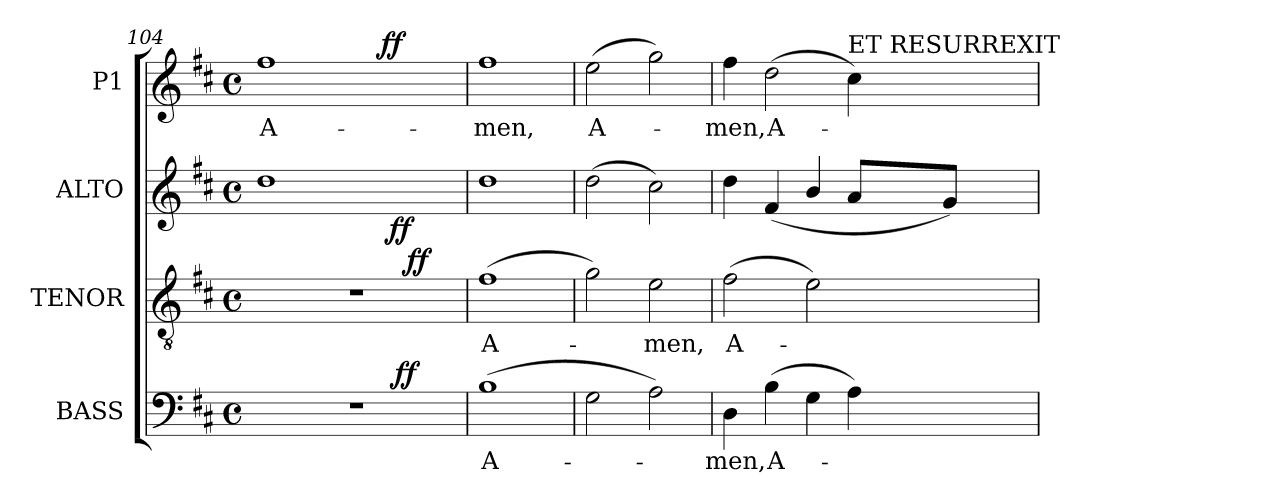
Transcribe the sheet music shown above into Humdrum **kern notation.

**kern	**text	**dynam	**kern	**text	**dynam	**kern	**dynam	**kern	**text	**dynam
*part4	*part4	*part4	*part3	*part3	*part3	*part2	*part2	*part1	*part1	*part1
*staff4	*staff4	*staff4	*staff3	*staff3	*staff3	*staff2	*staff2	*staff1	*staff1	*staff1
*I"BASS	*	*	*I"TENOR	*	*	*I"ALTO	*	*I"P1	*	*
*clefF4	*	*	*clefGv2	*	*	*clefG2	*	*clefG2	*	*
*	*	*	*ITrd7c12	*	*	*	*	*	*	*
*k[f#c#]	*	*	*k[f#c#]	*	*	*k[f#c#]	*	*k[f#c#]	*	*
*D:	*	*	*D:	*	*	*D:	*	*D:	*	*
*M4/4	*	*	*M4/4	*	*	*M4/4	*	*M4/4	*	*
*met(c)	*	*	*met(c)	*	*	*met(c)	*	*met(c)	*	*
=104	=104	=104	=104	=104	=104	=104	=104	=104	=104	=104
!	!	!	!	!	!	!	!	!	!LO:LY:b:color=#000000	!
*^	*	*	*^	*	*	*^	*	*^	*	*
1r	2ryy	.	.	1r	2ryy	.	.	1ddi	2ryy	.	1ff#i	2ryy	A-	.
.	4ryy	.	.	.	4ryy	.	.	.	4ryy	.	.	4ryy	.	.
.	16ryy	.	.	.	16ryy	.	.	.	16ryy	.	.	16ryy	.	.
.	64..ryy	.	.	.	32ryy	.	.	.	64ryy	.	.	512.ryy	.	.
.	.	.	.	.	.	.	.	.	.	.	.	8ryy	.	ff
.	.	.	.	.	.	.	.	.	512ryy	.	.	.	.	.
.	.	.	.	.	.	.	.	.	8ryy	ff	.	.	.	.
.	8ryy	.	ff	.	.	.	.	.	.	.	.	.	.	.
.	.	.	.	.	128ryy	.	.	.	.	.	.	.	.	.
.	.	.	.	.	256ryy	.	.	.	.	.	.	.	.	.
.	.	.	.	.	1024ryy	.	.	.	.	.	.	.	.	.
.	.	.	.	.	8ryy	.	ff	.	.	.	.	.	.	.
.	.	.	.	.	.	.	.	.	.	.	.	32ryy	.	.
.	.	.	.	.	.	.	.	.	32ryy	.	.	.	.	.
.	32ryy	.	.	.	.	.	.	.	.	.	.	.	.	.
.	.	.	.	.	.	.	.	.	.	.	.	64ryy	.	.
.	.	.	.	.	64ryy	.	.	.	.	.	.	.	.	.
.	.	.	.	.	.	.	.	.	128..ryy	.	.	.	.	.
.	.	.	.	.	.	.	.	.	.	.	.	128ryy	.	.
.	.	.	.	.	.	.	.	.	.	.	.	256ryy	.	.
.	256ryy	.	.	.	.	.	.	.	.	.	.	.	.	.
.	.	.	.	.	512.ryy	.	.	.	.	.	.	.	.	.
.	.	.	.	.	.	.	.	.	.	.	.	1024ryy	.	.
*v	*v	*	*	*	*	*	*	*v	*v	*	*v	*v	*	*
*	*	*	*v	*v	*	*	*	*	*	*	*
=105	=105	=105	=105	=105	=105	=105	=105	=105	=105	=105
*^	*	*	*^	*	*	*^	*	*^	*	*
!	!	!LO:LY:b:color=#000000	!	!	!	!	!	!	!	!	!	!	!	!
*v	*v	*	*	*	*	*	*	*v	*v	*	*v	*v	*	*
*	*	*	*v	*v	*	*	*	*	*	*	*
*^	*	*	*^	*	*	*^	*	*^	*	*
!	!	!	!	!	!	!LO:LY:b:color=#000000	!	!	!	!	!	!	!	!
*v	*v	*	*	*	*	*	*	*v	*v	*	*v	*v	*	*
*	*	*	*v	*v	*	*	*	*	*	*	*
*^	*	*	*^	*	*	*^	*	*^	*	*
!	!	!	!	!	!	!	!	!	!	!	!	!	!LO:LY:b:color=#000000	!
*v	*v	*	*	*	*	*	*	*v	*v	*	*v	*v	*	*
*	*	*	*v	*v	*	*	*	*	*	*	*
(1Bi	A-	.	(1F#i	A-	.	1ddi	.	1ff#i	-men,	.
!!LO:PB:g=z
=106	=106	=106	=106	=106	=106	=106	=106	=106	=106	=106
!	!	!	!	!	!	!	!	!	!LO:LY:b:color=#000000	!
2Gi\	.	.	2Gi\)	.	.	(2ddi\	.	(2eei\	A-	.
!	!	!	!	!LO:LY:b:color=#000000	!	!	!	!	!	!
2Ai\)	.	.	2Ei\	-men,	.	2cc#i\)	.	2ggi\)	.	.
=107	=107	=107	=107	=107	=107	=107	=107	=107	=107	=107
!	!LO:LY:b:color=#000000	!	!	!	!	!	!	!	!	!
!	!	!	!	!LO:LY:b:color=#000000	!	!	!	!	!	!
!	!	!	!	!	!	!	!	!	!LO:LY:b:color=#000000	!
4Di\	-men,	.	(2F#i\	A-	.	4ddi\	.	4ff#i\	-men,	.
!	!LO:LY:b:color=#000000	!	!	!	!	!	!	!	!	!
!	!	!	!	!	!	!	!	!	!LO:LY:b:color=#000000	!
(4Bi\	A-	.	.	.	.	(4f#i/	.	(2ddi\	A-	.
4Gi\	.	.	2Ei\)	.	.	4bi/	.	.	.	.
!	!	!	!	!	!	!	!	!LO:TX:a:t=ET RESURREXIT	!	!
4Ai\)	.	.	.	.	.	8ai/L	.	4cc#i\)	.	.
.	.	.	.	.	.	8gi/J)	.	.	.	.
=	=	=	=	=	=	=	=	=	=	=
*-	*-	*-	*-	*-	*-	*-	*-	*-	*-	*-
